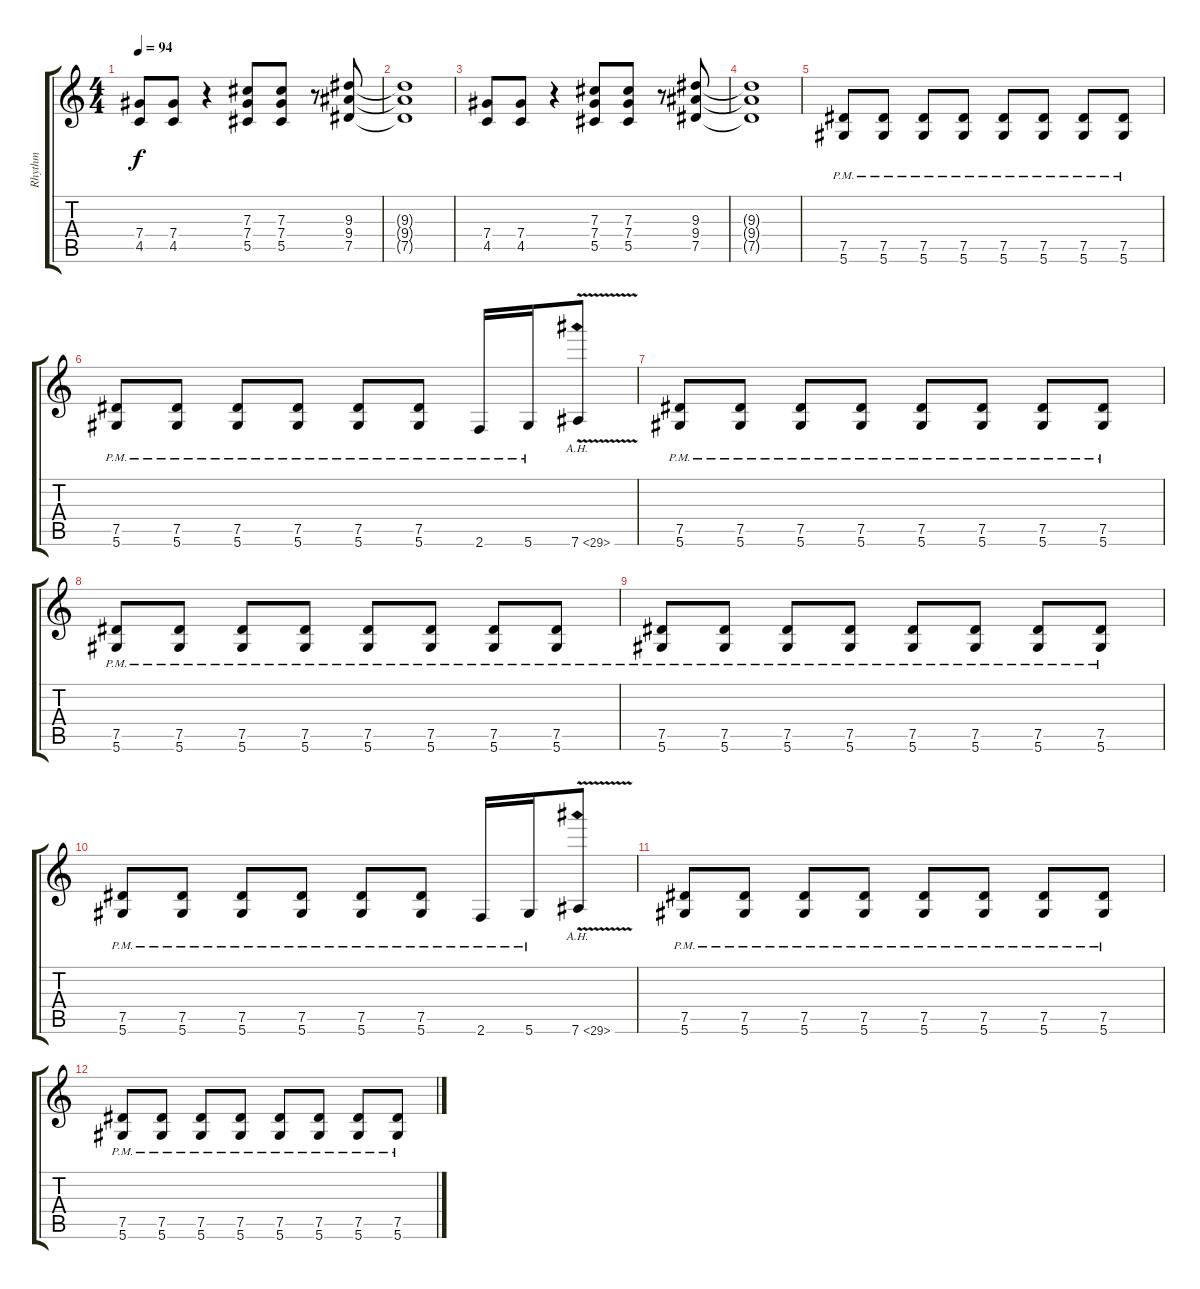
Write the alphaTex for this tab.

\track ("Rhythm" "Rhythm") {instrument overdrivenguitar}
\staff {score tabs}
\tuning (Eb4 Bb3 Gb3 Db3 Ab2 Eb2) {hide}
\ts (4 4)
\tempo 94
\clef g2
\ks c
(7.4 4.5).8{dy f} (7.4 4.5).8 r.4 (7.3 7.4 5.5).8 (7.3 7.4 5.5).8 r.8 (9.3 9.4 7.5).8 |
(9.3{t} 9.4{t} 7.5{t}).1 |
(7.4 4.5).8 (7.4 4.5).8 r.4 (7.3 7.4 5.5).8 (7.3 7.4 5.5).8 r.8 (9.3 9.4 7.5).8 |
(9.3{t} 9.4{t} 7.5{t}).1 |
(7.5{pm} 5.6{pm}).8 (7.5{pm} 5.6{pm}).8 (7.5{pm} 5.6{pm}).8 (7.5{pm} 5.6{pm}).8 (7.5{pm} 5.6{pm}).8 (7.5{pm} 5.6{pm}).8 (7.5{pm} 5.6{pm}).8 (7.5{pm} 5.6{pm}).8 |
(7.5{pm} 5.6{pm}).8 (7.5{pm} 5.6{pm}).8 (7.5{pm} 5.6{pm}).8 (7.5{pm} 5.6{pm}).8 (7.5{pm} 5.6{pm}).8 (7.5{pm} 5.6{pm}).8 2.6{pm}.16 5.6{pm}.16 7.6{ah 22 v}.8 |
(7.5{pm} 5.6{pm}).8 (7.5{pm} 5.6{pm}).8 (7.5{pm} 5.6{pm}).8 (7.5{pm} 5.6{pm}).8 (7.5{pm} 5.6{pm}).8 (7.5{pm} 5.6{pm}).8 (7.5{pm} 5.6{pm}).8 (7.5{pm} 5.6{pm}).8 |
(7.5{pm} 5.6{pm}).8 (7.5{pm} 5.6{pm}).8 (7.5{pm} 5.6{pm}).8 (7.5{pm} 5.6{pm}).8 (7.5{pm} 5.6{pm}).8 (7.5{pm} 5.6{pm}).8 (7.5{pm} 5.6{pm}).8 (7.5{pm} 5.6{pm}).8 |
(7.5{pm} 5.6{pm}).8 (7.5{pm} 5.6{pm}).8 (7.5{pm} 5.6{pm}).8 (7.5{pm} 5.6{pm}).8 (7.5{pm} 5.6{pm}).8 (7.5{pm} 5.6{pm}).8 (7.5{pm} 5.6{pm}).8 (7.5{pm} 5.6{pm}).8 |
(7.5{pm} 5.6{pm}).8 (7.5{pm} 5.6{pm}).8 (7.5{pm} 5.6{pm}).8 (7.5{pm} 5.6{pm}).8 (7.5{pm} 5.6{pm}).8 (7.5{pm} 5.6{pm}).8 2.6{pm}.16 5.6{pm}.16 7.6{ah 22 v}.8 |
(7.5{pm} 5.6{pm}).8 (7.5{pm} 5.6{pm}).8 (7.5{pm} 5.6{pm}).8 (7.5{pm} 5.6{pm}).8 (7.5{pm} 5.6{pm}).8 (7.5{pm} 5.6{pm}).8 (7.5{pm} 5.6{pm}).8 (7.5{pm} 5.6{pm}).8 |
(7.5{pm} 5.6{pm}).8 (7.5{pm} 5.6{pm}).8 (7.5{pm} 5.6{pm}).8 (7.5{pm} 5.6{pm}).8 (7.5{pm} 5.6{pm}).8 (7.5{pm} 5.6{pm}).8 (7.5{pm} 5.6{pm}).8 (7.5{pm} 5.6{pm}).8
